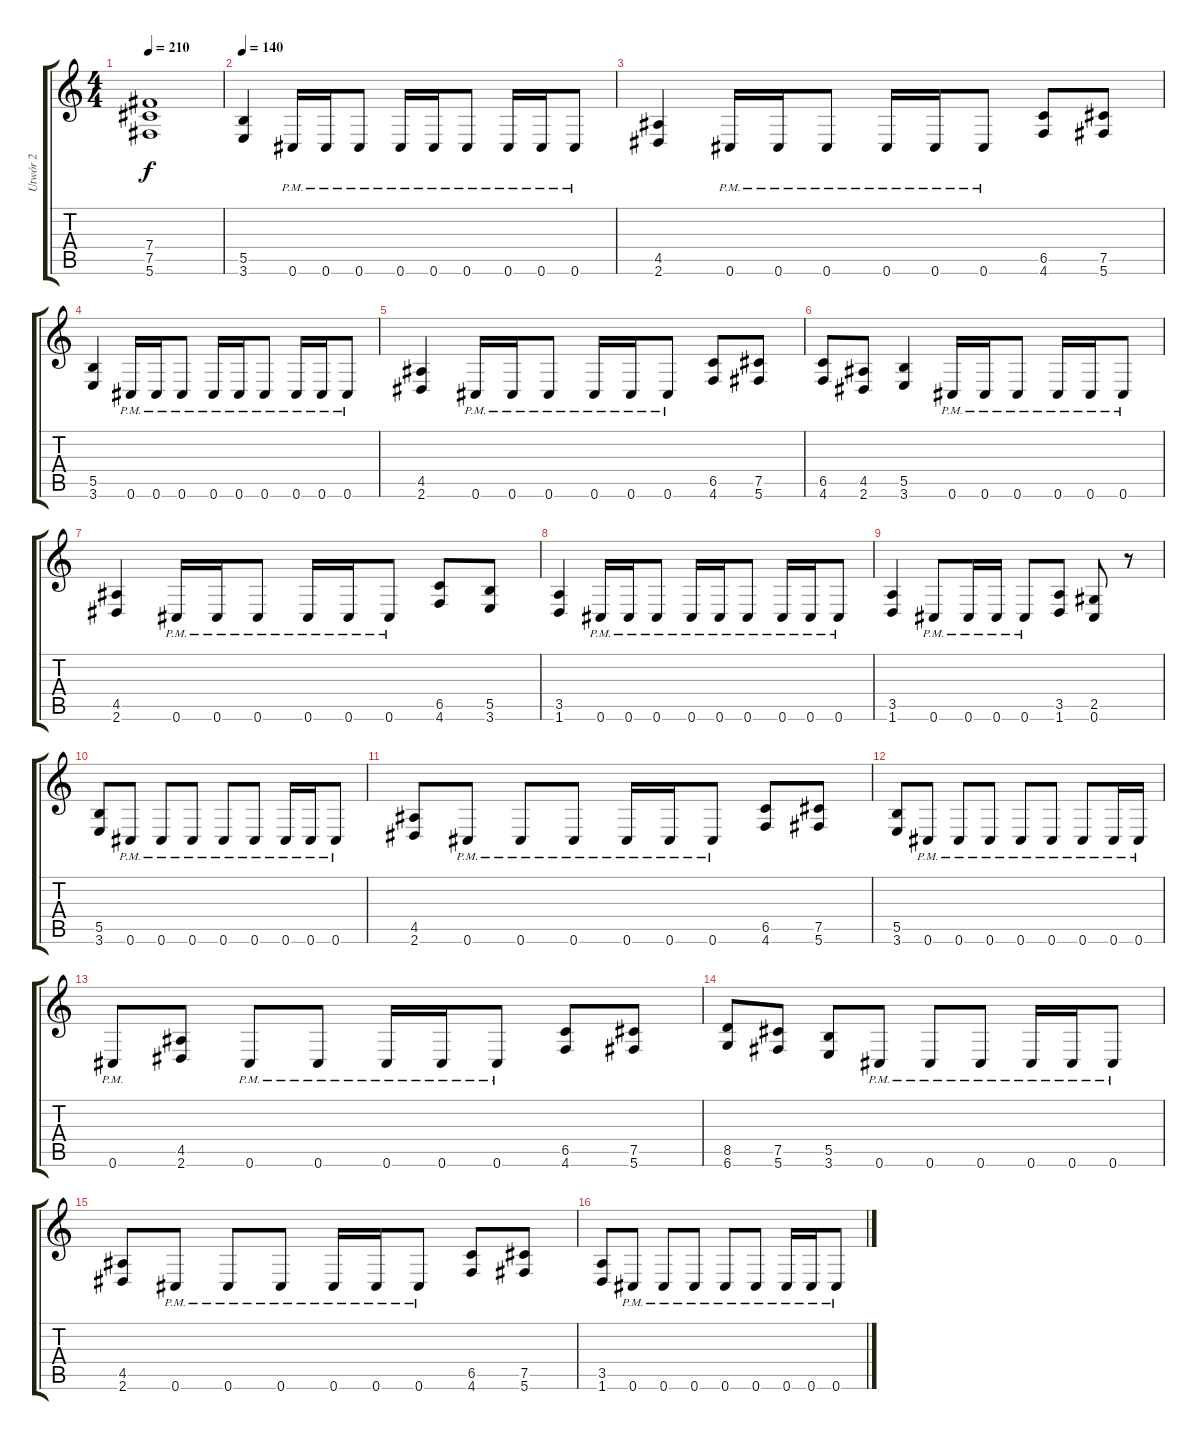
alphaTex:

\track ("Utwór 2" "Utwór 2") {instrument distortionguitar}
\staff {score tabs}
\tuning (Db4 Ab3 E3 B2 Gb2 Db2) {hide}
\ts (4 4)
\tempo 210
\clef g2
\ks c
(7.4 7.5 5.6).1{dy f} |
\tempo 140
(5.5 3.6).4 0.6{pm}.16 0.6{pm}.16 0.6{pm}.8 0.6{pm}.16 0.6{pm}.16 0.6{pm}.8 0.6{pm}.16 0.6{pm}.16 0.6{pm}.8 |
(4.5 2.6).4 0.6{pm}.16 0.6{pm}.16 0.6{pm}.8 0.6{pm}.16 0.6{pm}.16 0.6{pm}.8 (6.5 4.6).8 (7.5 5.6).8 |
(5.5 3.6).4 0.6{pm}.16 0.6{pm}.16 0.6{pm}.8 0.6{pm}.16 0.6{pm}.16 0.6{pm}.8 0.6{pm}.16 0.6{pm}.16 0.6{pm}.8 |
(4.5 2.6).4 0.6{pm}.16 0.6{pm}.16 0.6{pm}.8 0.6{pm}.16 0.6{pm}.16 0.6{pm}.8 (6.5 4.6).8 (7.5 5.6).8 |
(6.5 4.6).8 (4.5 2.6).8 (5.5 3.6).4 0.6{pm}.16 0.6{pm}.16 0.6{pm}.8 0.6{pm}.16 0.6{pm}.16 0.6{pm}.8 |
(4.5 2.6).4 0.6{pm}.16 0.6{pm}.16 0.6{pm}.8 0.6{pm}.16 0.6{pm}.16 0.6{pm}.8 (6.5 4.6).8 (5.5 3.6).8 |
(3.5 1.6).4 0.6{pm}.16 0.6{pm}.16 0.6{pm}.8 0.6{pm}.16 0.6{pm}.16 0.6{pm}.8 0.6{pm}.16 0.6{pm}.16 0.6{pm}.8 |
(3.5 1.6).4 0.6{pm}.8 0.6{pm}.16 0.6{pm}.16 0.6{pm}.8 (3.5 1.6).8 (2.5 0.6).8 r.8 |
(5.5 3.6).8 0.6{pm}.8 0.6{pm}.8 0.6{pm}.8 0.6{pm}.8 0.6{pm}.8 0.6{pm}.16 0.6{pm}.16 0.6{pm}.8 |
(4.5 2.6).8 0.6{pm}.8 0.6{pm}.8 0.6{pm}.8 0.6{pm}.16 0.6{pm}.16 0.6{pm}.8 (6.5 4.6).8 (7.5 5.6).8 |
(5.5 3.6).8 0.6{pm}.8 0.6{pm}.8 0.6{pm}.8 0.6{pm}.8 0.6{pm}.8 0.6{pm}.8 0.6{pm}.16 0.6{pm}.16 |
0.6{pm}.8 (4.5 2.6).8 0.6{pm}.8 0.6{pm}.8 0.6{pm}.16 0.6{pm}.16 0.6{pm}.8 (6.5 4.6).8 (7.5 5.6).8 |
(8.5 6.6).8 (7.5 5.6).8 (5.5 3.6).8 0.6{pm}.8 0.6{pm}.8 0.6{pm}.8 0.6{pm}.16 0.6{pm}.16 0.6{pm}.8 |
(4.5 2.6).8 0.6{pm}.8 0.6{pm}.8 0.6{pm}.8 0.6{pm}.16 0.6{pm}.16 0.6{pm}.8 (6.5 4.6).8 (7.5 5.6).8 |
(3.5 1.6).8 0.6{pm}.8 0.6{pm}.8 0.6{pm}.8 0.6{pm}.8 0.6{pm}.8 0.6{pm}.16 0.6{pm}.16 0.6{pm}.8
